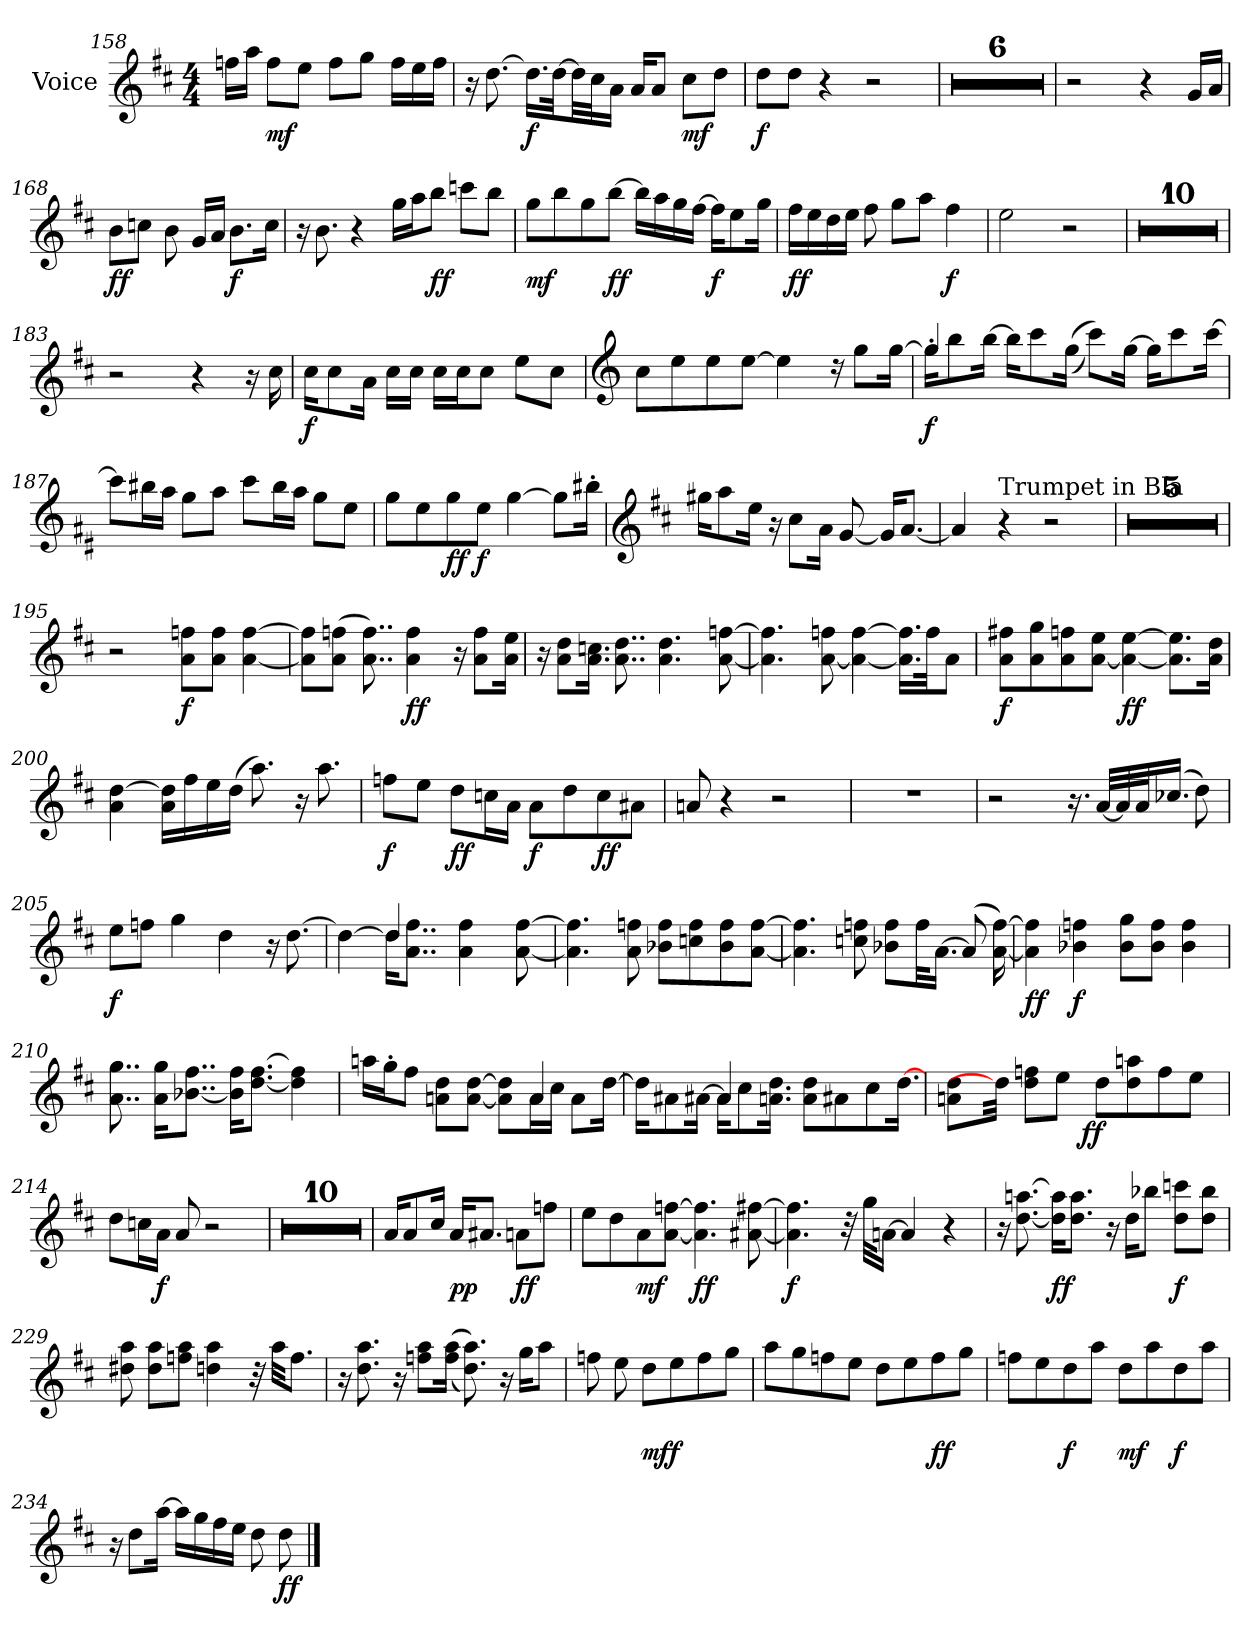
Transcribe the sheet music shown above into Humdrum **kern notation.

**kern	**dynam
*part1	*part1
*staff1	*staff1
*I"Voice	*
*I'Voice	*
*clefG2	*
*k[f#c#]	*
*M4/4	*
=158	=158
16ffn\LL	.
16aa\JJ	.
!	!LO:DY:b
8ff\L	mf
8ee\J	.
8ff\L	.
8gg\J	.
16ff\LL	.
16ee\	.
16ff\JJ	.
!!LO:LB:g=z
=159	=159
16ra	.
[>8.dd\	.
!	!LO:DY:b
16.dd\LL]	f
[>32dd\Jk	.
32dd\LL]	.
32cc#\J	.
16a\JJ	.
16a/KL	.
8a/J	.
!	!LO:DY:b
8cc#\L	mf
8dd\J	.
=160	=160
!	!LO:DY:b
8dd\L	f
8dd\J	.
4r	.
2r	.
=161	=161
1rdd	.
=162	=162
1rdd	.
=163	=163
1rdd	.
=164	=164
1rdd	.
=165	=165
1rdd	.
!!LO:LB:g=z
=166	=166
1rdd	.
=167	=167
2r	.
4r	.
16g/LL	.
16a/JJ	.
=168	=168
!	!LO:DY:b
8b\L	ff
8ccn\J	.
8b\	.
16g/LL	.
16a/JJ	.
!	!LO:DY:b
8.b\L	f
16cc\Jk	.
=169	=169
16r	.
8.b\	.
4r	.
16gg\LL	.
16aa\J	.
!	!LO:DY:b
8bb\J	ff
8cccn\L	.
8bb\J	.
=170	=170
!	!LO:DY:b
8gg\L	mf
8bb\	.
8gg\	.
!	!LO:DY:b
[>8bb\J	ff
16bb\LL]	.
16aa\	.
16gg\	.
[>16ff#\JJ	.
!	!LO:DY:b
16ff#\KL]	f
8ee\	.
16gg\Jk	.
!!LO:LB:g=z
=171	=171
!	!LO:DY:b
16ff#\LL	ff
16ee\	.
16dd\	.
16ee\JJ	.
8ff#\	.
8gg\L	.
8aa\J	.
!	!LO:DY:b
4ff#\	f
=172	=172
2ee\	.
2r	.
=173	=173
1rdd	.
=174	=174
1rdd	.
=175	=175
1rdd	.
=176	=176
1rdd	.
=177	=177
1rdd	.
=178	=178
1rdd	.
!!LO:LB:g=z
=179	=179
1rdd	.
=180	=180
1rdd	.
=181	=181
1rdd	.
=182	=182
1rdd	.
=183	=183
2r	.
4r	.
16r	.
16cc#\	.
=184	=184
!	!LO:DY:b
16cc#\KL	f
8cc#\	.
16a\Jk	.
16cc#\LL	.
16cc#\JJ	.
16cc#\LL	.
16cc#\J	.
8cc#\J	.
8ee\L	.
8cc#\J	.
!!LO:LB:g=z
=185	=185
*clefG3	*
8a\L	.
8cc#\	.
8cc#\	.
[>8cc#\J	.
4cc#\]	.
16ra	.
8ee\L	.
[>16ee\Jk	.
=186	=186
*^	*
!	!	!LO:DY:b
16ee'>\KL]	4ee/	f
8gg\	.	.
[>16gg\Jk	.	.
16gg\KL]	2ryy	.
8aa\	.	.
(<(<16ee\Jk	.	.
8aa\L))	.	.
[>16ee\Jk	.	.
16ee\KL]	.	.
8aa\	8.ryy	.
[>16aa\Jk	.	.
*v	*v	*
=187	=187
8aa\L]	.
16gg#X\L	.
16ff#\JJ	.
8ee\L	.
8ff#\J	.
8aa\L	.
16gg#\L	.
16ff#\JJ	.
8ee\L	.
8cc#\J	.
=188	=188
8ee\L	.
8cc#\	.
!	!LO:DY:b
8ee\	ff
!	!LO:DY:b
8cc#\J	f
[>4ee\	.
8ee\L]	.
16gg#X'>\Jk	.
!!LO:PB:g=z
=188	=188
*clefG2	*
*k[f#c#]	*
16gg#X\KL	.
8aa\	.
16ee\Jk	.
16ra	.
8cc#\L	.
16a\Jk	.
[<8g/	.
16g/KL]	.
[<8.a/J	.
=189	=189
4a/]	.
!LO:TX:a:t=Trumpet in Bla	!
4r	.
2r	.
=190	=190
1rdd	.
=191	=191
1rdd	.
=192	=192
1rdd	.
=193	=193
1rdd	.
=194	=194
1rdd	.
!!LO:LB:g=z
=195	=195
2r	.
!	!LO:DY:b
8a\ 8ffn\L	f
8a\ 8ff\J	.
[<4a\ [>4ff\	.
=196	=196
8a\] 8ff\]L	.
(<8a\ 8ffn\J	.
8..a\ 8..ff\)	.
!	!LO:DY:b
4a\ 4ff\	ff
16ra	.
8a\ 8ff\L	.
16a\ 16ee\Jk	.
=197	=197
16ra	.
8a\ 8dd\L	.
16.a\ 16.ccn\Jk	.
8..a\ 8..dd\	.
4.a\ 4.dd\	.
[<8a\ [>8ffn\	.
=198	=198
4.a\] 4.ff\]	.
[<8a\ 8ffn\	.
4a\_ [>4ff\	.
16.a\] 16.ff\]LL	.
32ff\Jk	.
8a\J	.
=199	=199
!	!LO:DY:b
8a\ 8ff#X\L	f
8a\ 8gg\	.
8a\ 8ffn\	.
[<8a\ 8ee\J	.
!	!LO:DY:b
4a\_ [>4ee\	ff
8.a\] 8.ee\]L	.
16a\ 16dd\Jk	.
!!LO:LB:g=z
=200	=200
4a\ [>4dd\	.
16a\ 16dd\]LL	.
16ff#\	.
16ee\	.
(<16dd\JJ	.
8.aa\)	.
16ra	.
8.aa\	.
=201	=201
!	!LO:DY:b
8ffn\L	f
8ee\J	.
!	!LO:DY:b
8dd\L	ff
16ccn\L	.
16a\JJ	.
!	!LO:DY:b
8a\L	f
8dd\	.
!	!LO:DY:b
8cc\	ff
8a#X\J	.
=202	=202
8an/	.
4r	.
2r	.
=203	=203
1rdd	.
=204	=204
2r	.
16.ra	.
[<32a/KKL	.
32a/LL]	.
32a/J	.
(<16.cc-X/JJ	.
8dd\)	.
!!LO:LB:g=z
=205	=205
!	!LO:DY:b
8ee\L	f
8ffn\J	.
4gg\	.
4dd\	.
16ra	.
[>8.dd\	.
=206	=206
*^	*
4dd\_	4ryy	.
16dd\KL]	4dd/	.
8..a\ 8..ff#\J	.	.
.	4ryy	.
4a\ 4ff#\	.	.
.	8ryy	.
[<8a\ [>8ff#\	.	.
.	32ryy	.
*v	*v	*
=207	=207
4.a\] 4.ff#\]	.
8a\ 8ffn\	.
8b-X\ 8ff\L	.
8ccn\ 8ff\	.
8b-\ 8ff\	.
[<8a\ [>8ff\J	.
=208	=208
4.a\] 4.ff\]	.
8ccn\ 8ffn\	.
8b-X\ 8ff\L	.
32ff\KL	.
[>16.a\JJ	.
(>8a/]	.
[<16a\ [>16ff\)	.
=209	=209
!	!LO:DY:b
4a\] 4ff\]	ff
!	!LO:DY:b
4b-X\ 4ffn\	f
8b-\ 8gg\L	.
8b-\ 8ff\J	.
4b-\ 4ff\	.
!!LO:LB:g=z
=210	=210
8..a\ 8..gg\	.
16a\ 16gg\KL	.
[<8..b-X\ 8..ff#\J	.
16b-\] 16ff#\KL	.
[<8.dd\ [>8.ff#\J	.
4dd\] 4ff#\]	.
=211	=211
*^	*
16aan\LL	8ryy	.
16gg'>\J	.	.
*v	*v	*
8ff#\J	.
8an\ 8dd\L	.
[<8a\ [>8dd\J	.
8a\] 8dd\]L	.
*^	*
16a\L	4a/	.
16cc#\JJ	.	.
8a\L	.	.
[>16dd\Jk	16ryy	.
=212	=212	=212
16dd\KL]	4ryy	.
8a#X\	.	.
[>16a#X\Jk	.	.
16a#\KL]	4a#/	.
8cc#\	.	.
16.an\ 16.dd\Jk	.	.
.	2ryy	.
8a\ 8dd\L	.	.
8a#X\	.	.
8cc#\	.	.
[16.dd\J	.	.
=213	=213	=213
4an\ 4dd\	2ryy	.
32dd\J]	.	.
8dd\ 8ffn\L	.	.
8ee\J	.	.
!	!	!LO:DY:b
.	2ryy	ff
8dd\L	.	.
8dd\ 8aan\	.	.
8ff\	.	.
8ee\J	.	.
.	32ryy	.
*v	*v	*
!!LO:LB:g=z
=214	=214
8dd\L	.
16ccn\L	.
!	!LO:DY:b
16a\JJ	f
8a/	.
2r	.
=215	=215
1rdd	.
=216	=216
1rdd	.
=217	=217
1rdd	.
=218	=218
1rdd	.
=219	=219
1rdd	.
=220	=220
1rdd	.
=221	=221
1rdd	.
=222	=222
1rdd	.
!!LO:LB:g=z
=223	=223
1rdd	.
=224	=224
1rdd	.
=225	=225
16a/KL	.
8a/	.
16cc#/Jk	.
!	!LO:DY:b
16a/KL	pp
8.a#X/J	.
!	!LO:DY:b
8an\L	ff
8ffn\J	.
=226	=226
8ee\L	.
8dd\	.
!	!LO:DY:b
8a\	mf
[<8a\ [>8ffn\J	.
!	!LO:DY:b
4.a\] 4.ff\]	ff
[<8a#X\ [>8ff#X\	.
=227	=227
!	!LO:DY:b
4.a#\] 4.ff#\]	f
32r	.
32gg\KLL	.
[>16a\JJ	.
4a/]	.
4r	.
!!LO:LB:g=z
=228	=228
16r	.
[<8.dd\ [>8.aan\	.
!	!LO:DY:b
16dd\] 16aa\]KL	ff
8.dd\ 8.aa\J	.
16r	.
16dd\KL	.
8bb-X\J	.
!	!LO:DY:b
8dd\ 8cccn\L	f
8dd\ 8bb-\J	.
=229	=229
8dd#X\ 8aa\	.
8dd#\ 8aa\L	.
8ffn\ 8aa\J	.
4ddn\ 4aa\	.
32r	.
32aa\KKL	.
8.ff\J	.
=230	=230
16r	.
8.dd\ 8.aa\	.
16r	.
8ffn\ 8aa\L	.
(<(<16ff\ 16aa\Jk	.
8.dd\ 8.aa\))	.
16r	.
16gg\KL	.
8aa\J	.
!!LO:LB:g=z
=231	=231
8ffn\	.
8ee\	.
!	!LO:DY:b
8dd\L	mf
!	!LO:DY:b
8ee\	f
8ff\	.
8gg\J	.
=232	=232
8aa\L	.
8gg\	.
8ffn\	.
8ee\J	.
8dd\L	.
8ee\	.
!	!LO:DY:b
8ff\	ff
8gg\J	.
=233	=233
8ffn\L	.
8ee\	.
!	!LO:DY:b
8dd\	f
8aa\J	.
!	!LO:DY:b
8dd\L	mf
8aa\	.
!	!LO:DY:b
8dd\	f
8aa\J	.
=234	=234
16ra	.
8dd\L	.
[>16aa\Jk	.
16aa\LL]	.
16gg\	.
16ff#\	.
16ee\JJ	.
8dd\	.
!	!LO:DY:b
8dd\	ff
==	==
*-	*-
